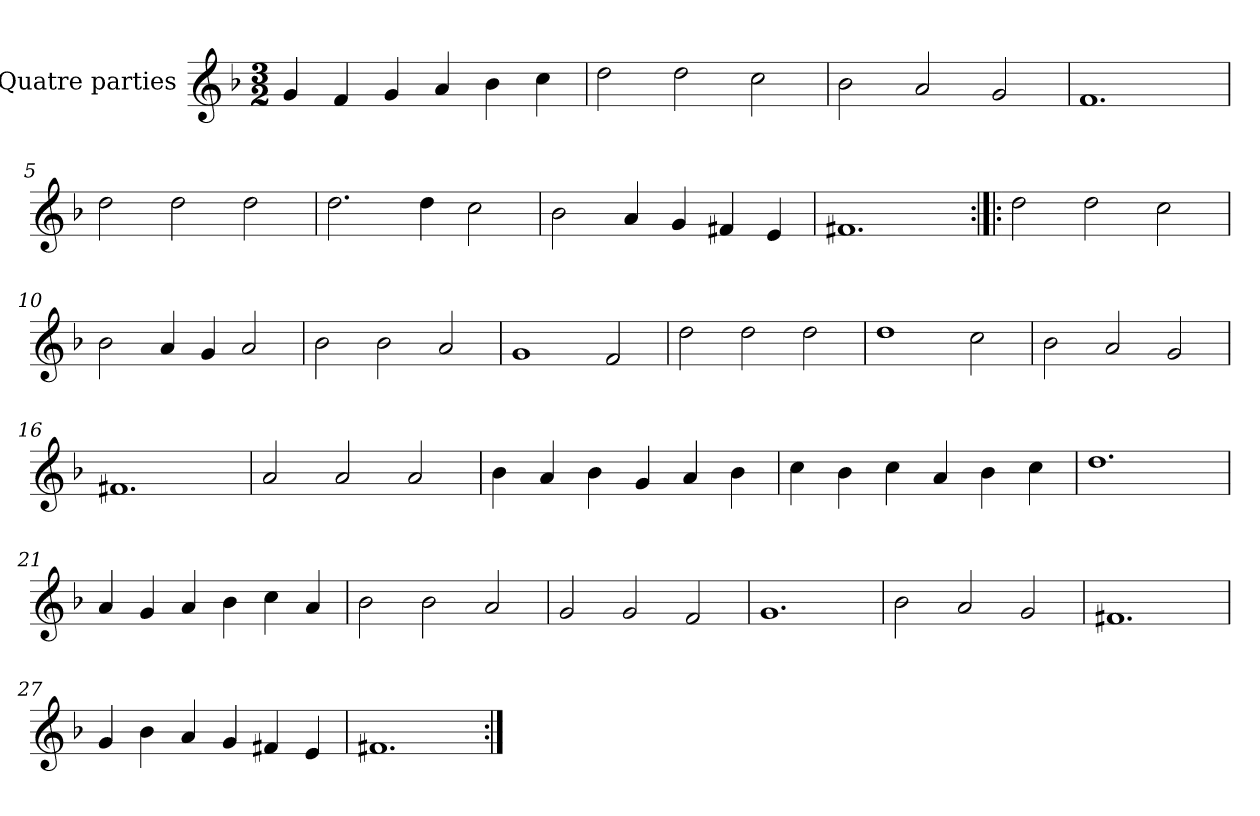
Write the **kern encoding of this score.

**kern
*part1
*staff1
*I"Quatre parties
*clefG2
*k[b-]
*M3/2
*MM180
=1
4g/
4f/
4g/
4a/
4b-\
4cc\
=2
2dd\
2dd\
2cc\
=3
2b-\
2a/
2g/
=4
1.f
=5
2dd\
2dd\
2dd\
=6
2.dd\
4dd\
2cc\
=7
2b-\
4a/
4g/
4f#X/
4e/
=8
1.f#X
=9:|!|:
2dd\
2dd\
2cc\
=10
2b-\
4a/
4g/
2a/
=11
2b-\
2b-\
2a/
=12
1g
2f/
=13
2dd\
2dd\
2dd\
=14
1dd
2cc\
=15
2b-\
2a/
2g/
=16
1.f#X
=17
2a/
2a/
2a/
=18
4b-\
4a/
4b-\
4g/
4a/
4b-\
=19
4cc\
4b-\
4cc\
4a/
4b-\
4cc\
=20
1.dd
=21
4a/
4g/
4a/
4b-\
4cc\
4a/
=22
2b-\
2b-\
2a/
=23
2g/
2g/
2f/
=24
1.g
=25
2b-\
2a/
2g/
=26
1.f#X
=27
4g/
4b-\
4a/
4g/
4f#X/
4e/
=28
1.f#X
=:|!
*-
